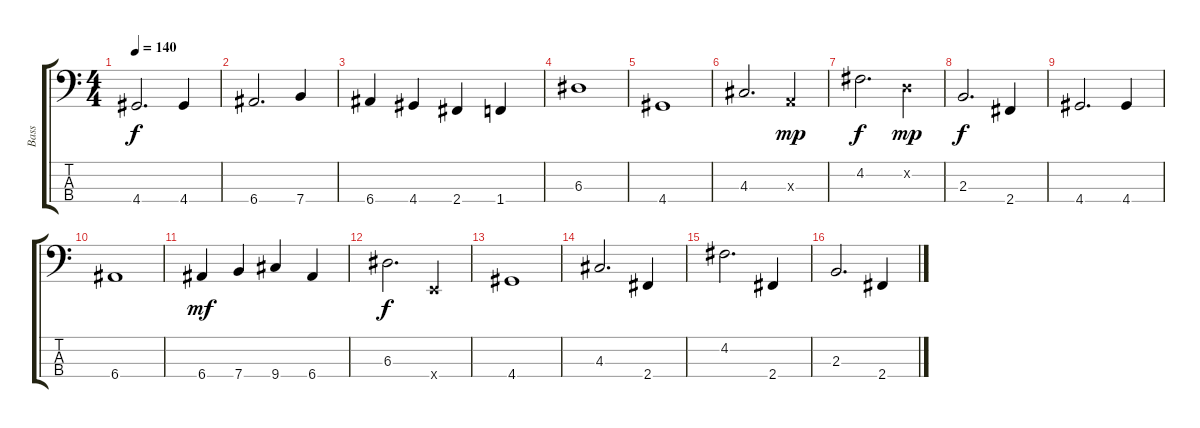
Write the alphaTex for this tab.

\track ("Bass" "Bass") {instrument electricbasspick}
\staff {score tabs}
\tuning (G2 D2 A1 E1) {hide}
\ts (4 4)
\tempo 140
\clef f4
\ks c
4.4.2{d dy f} 4.4.4 |
6.4.2{d} 7.4.4 |
6.4.4 4.4.4 2.4.4 1.4.4 |
6.3.1 |
4.4.1 |
4.3.2{d} 0.3{x}.4{dy mp} |
4.2.2{d dy f} 0.2{x}.4{dy mp} |
2.3.2{d dy f} 2.4.4 |
4.4.2{d} 4.4.4 |
6.4.1 |
6.4.4{dy mf} 7.4.4 9.4.4 6.4.4 |
6.3.2{d dy f} 0.4{x}.4 |
4.4.1 |
4.3.2{d} 2.4.4 |
4.2.2{d} 2.4.4 |
2.3.2{d} 2.4.4
